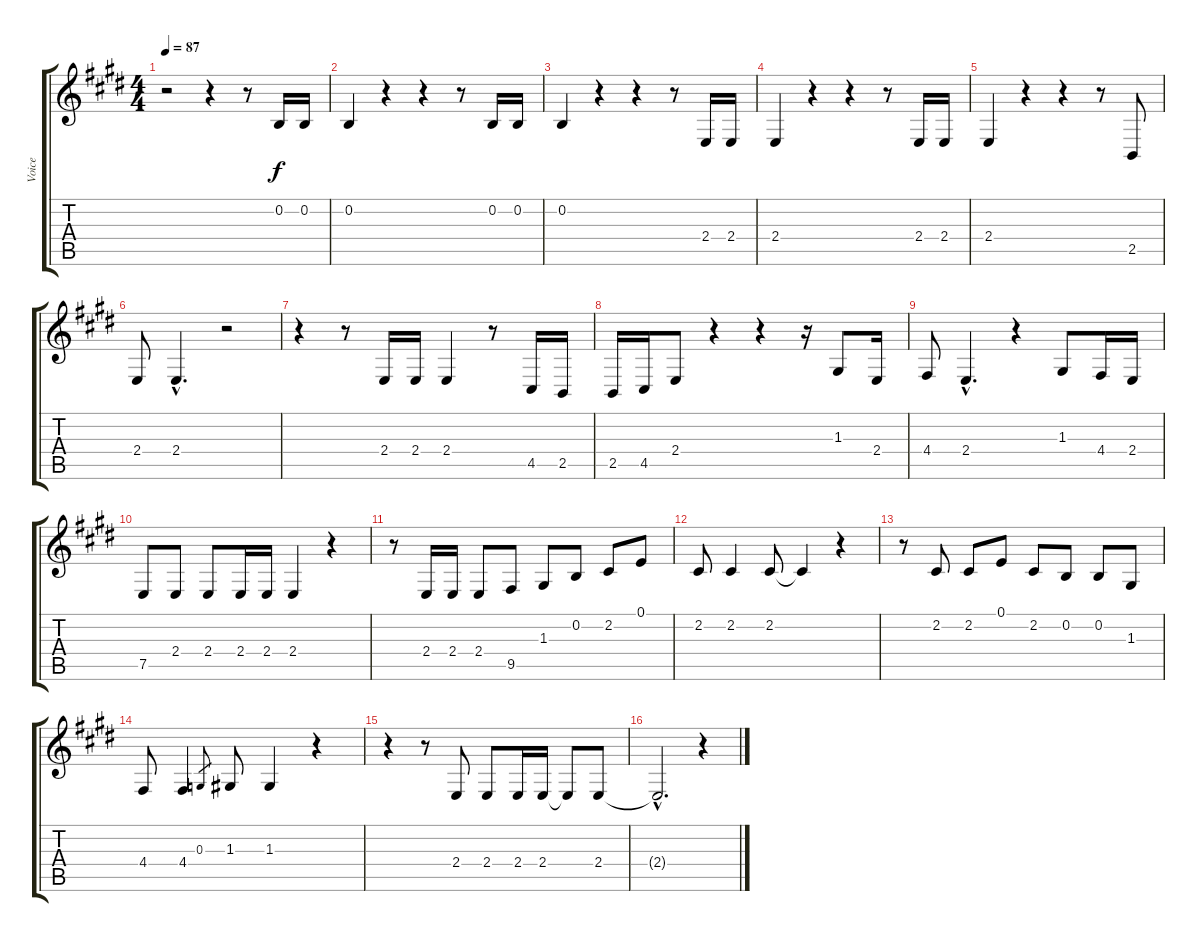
\track ("Voice" "Voice") {instrument viola}
\staff {score tabs}
\tuning (E4 B3 G3 D3 A2 E2) {hide}
\ts (4 4)
\tempo 87
\clef g2
\ks e
r.2{dy f} r.4 r.8 0.2.16 0.2.16 |
0.2.4 r.4 r.4 r.8 0.2.16 0.2.16 |
0.2.4 r.4 r.4 r.8 2.4.16 2.4.16 |
2.4.4 r.4 r.4 r.8 2.4.16 2.4.16 |
2.4.4 r.4 r.4 r.8 2.5.8 |
2.4.8 2.4{hac}.4{d} r.2 |
r.4 r.8 2.4.16 2.4.16 2.4.4 r.8 4.5.16 2.5.16 |
2.5.16 4.5.16 2.4.8 r.4 r.4 r.16 1.3.8 2.4.16 |
4.4.8 2.4{hac}.4{d} r.4 1.3.8 4.4.16 2.4.16 |
7.5.8 2.4.8 2.4.8 2.4.16 2.4.16 2.4.4 r.4 |
r.8 2.4.16 2.4.16 2.4.8 9.5.8 1.3.8 0.2.8 2.2.8 0.1.8 |
2.2.8 2.2.4 2.2.8 2.2{t}.4 r.4 |
r.8 2.2.8 2.2.8 0.1.8 2.2.8 0.2.8 0.2.8 1.3.8 |
4.4.8 4.4.4 0.3.8{gr} 1.3.8 1.3.4 r.4 |
r.4 r.8 2.4.8 2.4.8 2.4.16 2.4.16 2.4{t}.8 2.4.8 |
2.4{hac t}.2{d} r.4
